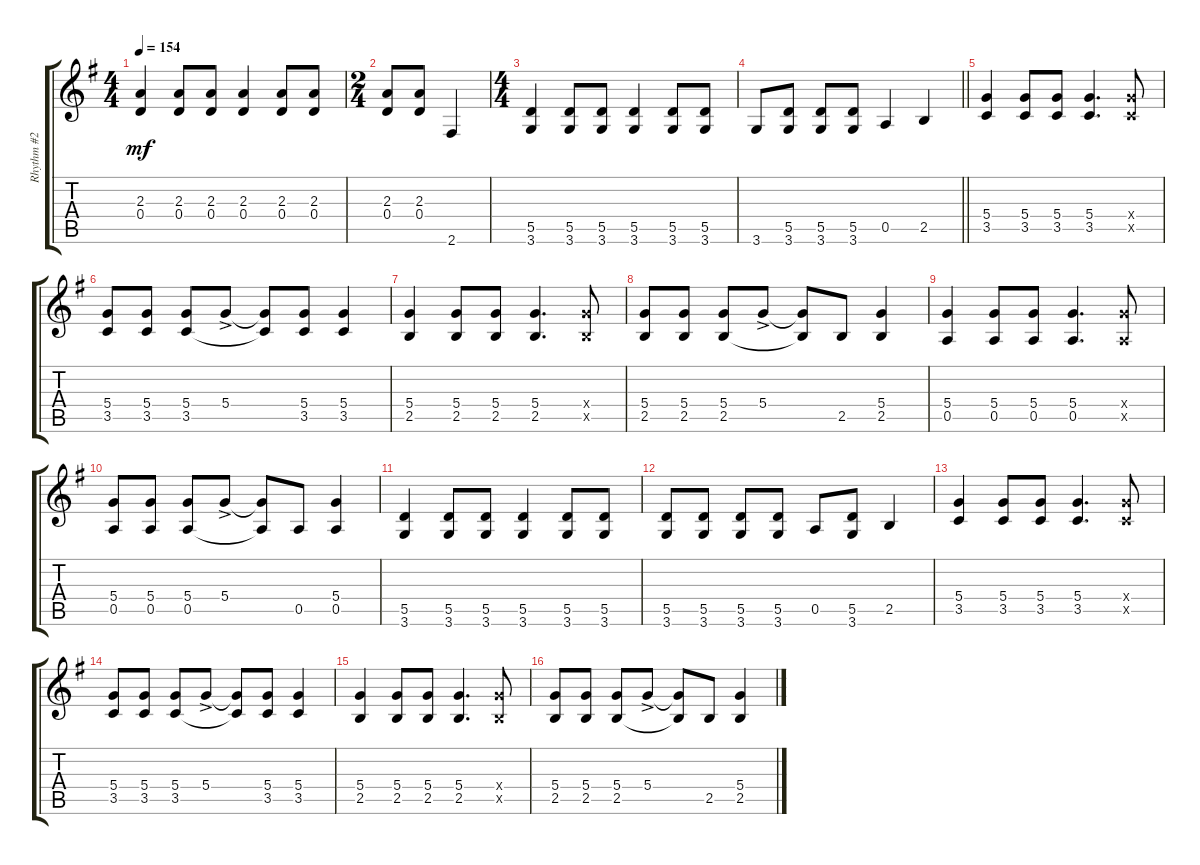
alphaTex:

\track ("Rhythm #2" "Rhythm #2") {instrument electricguitarmuted}
\staff {score tabs}
\tuning (E4 B3 G3 D3 A2 E2) {hide}
\ts (4 4)
\tempo 154
\clef g2
\ks g
(2.3 0.4).4{dy mf} (2.3 0.4).8 (2.3 0.4).8 (2.3 0.4).4 (2.3 0.4).8 (2.3 0.4).8 |
\ts (2 4)
(2.3 0.4).8 (2.3 0.4).8 2.6.4 |
\ts (4 4)
(5.5 3.6).4 (5.5 3.6).8 (5.5 3.6).8 (5.5 3.6).4 (5.5 3.6).8 (5.5 3.6).8 |
\barLineRight lightlight
3.6.8 (5.5 3.6).8 (5.5 3.6).8 (5.5 3.6).8 0.5.4 2.5.4 |
(5.4 3.5).4 (5.4 3.5).8 (5.4 3.5).8 (5.4 3.5).4{d} (5.4{x} 3.5{x}).8 |
(5.4 3.5).8 (5.4 3.5).8 (5.4 3.5).8 5.4{ac}.8 (5.4{t} 3.5{t}).8 (5.4 3.5).8 (5.4 3.5).4 |
(5.4 2.5).4 (5.4 2.5).8 (5.4 2.5).8 (5.4 2.5).4{d} (5.4{x} 2.5{x}).8 |
(5.4 2.5).8 (5.4 2.5).8 (5.4 2.5).8 5.4{ac}.8 (5.4{t} 2.5{t}).8 2.5.8 (5.4 2.5).4 |
(5.4 0.5).4 (5.4 0.5).8 (5.4 0.5).8 (5.4 0.5).4{d} (5.4{x} 0.5{x}).8 |
(5.4 0.5).8 (5.4 0.5).8 (5.4 0.5).8 5.4{ac}.8 (5.4{t} 0.5{t}).8 0.5.8 (5.4 0.5).4 |
(5.5 3.6).4 (5.5 3.6).8 (5.5 3.6).8 (5.5 3.6).4 (5.5 3.6).8 (5.5 3.6).8 |
(5.5 3.6).8 (5.5 3.6).8 (5.5 3.6).8 (5.5 3.6).8 0.5.8 (5.5 3.6).8 2.5.4 |
(5.4 3.5).4 (5.4 3.5).8 (5.4 3.5).8 (5.4 3.5).4{d} (5.4{x} 3.5{x}).8 |
(5.4 3.5).8 (5.4 3.5).8 (5.4 3.5).8 5.4{ac}.8 (5.4{t} 3.5{t}).8 (5.4 3.5).8 (5.4 3.5).4 |
(5.4 2.5).4 (5.4 2.5).8 (5.4 2.5).8 (5.4 2.5).4{d} (5.4{x} 2.5{x}).8 |
(5.4 2.5).8 (5.4 2.5).8 (5.4 2.5).8 5.4{ac}.8 (5.4{t} 2.5{t}).8 2.5.8 (5.4 2.5).4
